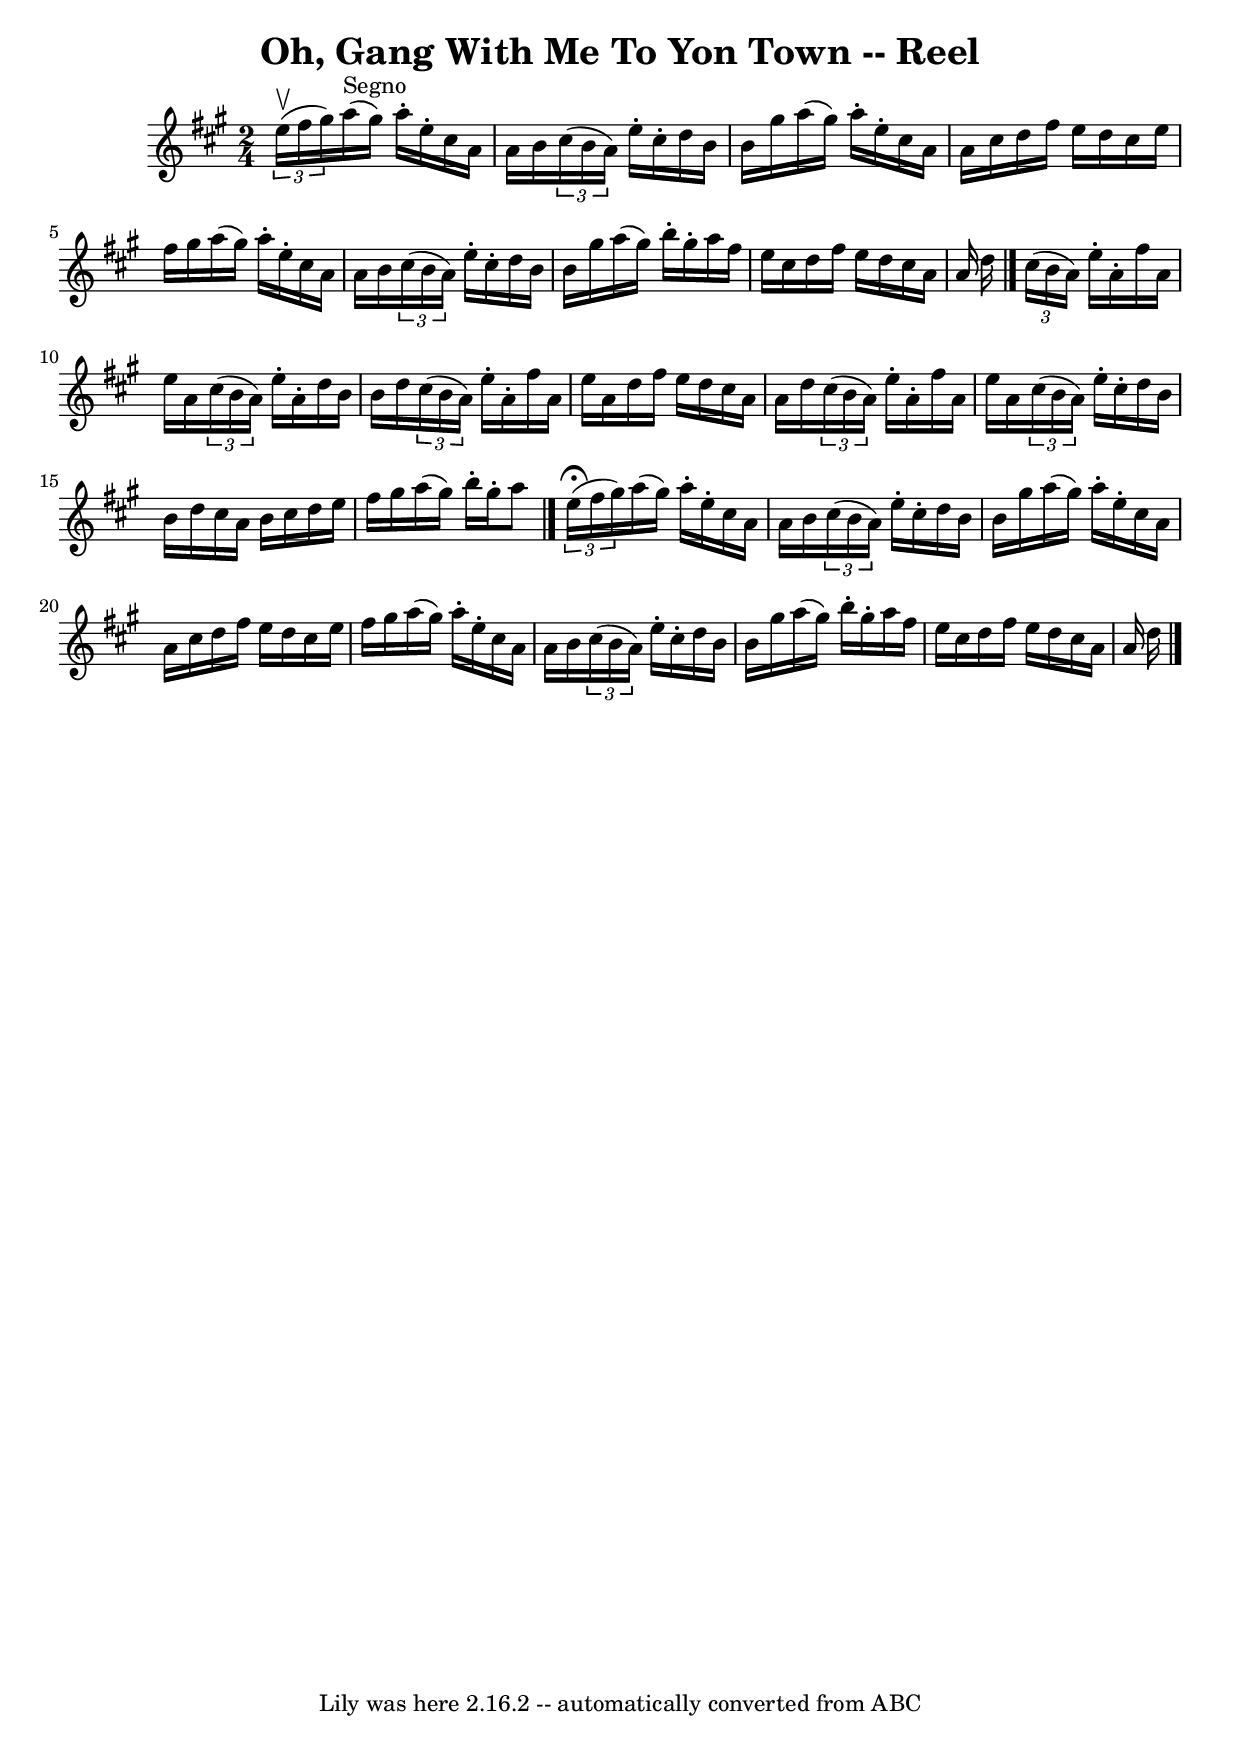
\version "2.16.2"
\include "Mammoth.ily"
\header {
  %% book = "Ryan's Mammoth Collection"
  crossRefNumber = "1"
  footnotes = ""
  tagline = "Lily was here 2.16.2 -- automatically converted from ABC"
  title = "Oh, Gang With Me To Yon Town -- Reel"

}
voicedefault =  {


  \time 2/4 
  \key a \major
  \times 2/3 { e''16^\upbow(fis''16 gis''16  
	       -) 
	     }   |
  a''16^"Segno"(gis''16) a''16 -. e''16 -. cis''16 
  a'16 a'16 b'16  |
  \times 2/3 { cis''16 (b'16 a'16) 

	     } e''16 -. cis''16 -. d''16 b'16 b'16 gis''16  |
  a''16 
  (gis''16) a''16 -. e''16 -. cis''16 a'16 a'16 cis''16  
  |
  d''16 fis''16 e''16 d''16 cis''16 e''16 fis''16    
  gis''16  |
  a''16 (gis''16) a''16 -. e''16 -. cis''16    
  a'16 a'16 b'16  |
  \times 2/3 { cis''16 (b'16 a'16) 
	     }  
  e''16 -. cis''16 -. d''16 b'16 b'16 gis''16  |
  a''16 (
  gis''16) b''16 -. gis''16 -. a''16 fis''16 e''16 cis''16  
  |
  d''16 fis''16 e''16 d''16 cis''16 a'16 a'16    
  d''16  \bar "|."     \times 2/3 { cis''16 (b'16 a'16) 
				  } e''16 -.   
  a'16 -. fis''16 a'16 e''16 a'16  |
  \times 2/3 { cis''16 (
	       b'16 a'16) 
	     } e''16 -. a'16 -. d''16 b'16 b'16 d''16  
  |
  \times 2/3 { cis''16 (b'16 a'16) 
	     } e''16 -. a'16 -.   
  fis''16 a'16 e''16 a'16  |
  d''16 fis''16 e''16 d''16 
  cis''16 a'16 a'16 d''16  |
  \times 2/3 { cis''16 (
	       b'16 a'16) 
	     } e''16 -. a'16 -. fis''16 a'16 e''16 a'16  
  |
  \times 2/3 { cis''16 (b'16 a'16) 
	     } e''16 -. cis''16 -. d''16 b'16 b'16 d''16  |
  cis''16 a'16 b'16    
  cis''16 d''16 e''16 fis''16 gis''16  |
  a''16 (gis''16  -) b''16 -. gis''16 -. a''8    \bar "|."     \times 2/3 { e''16 
							   ^\fermata(fis''16 gis''16) 
							  } |
  a''16 (gis''16) a''16 -. e''16 -. cis''16 a'16 a'16 b'16  |
  \times 2/3 {   
    cis''16 (b'16 a'16) 
  } e''16 -. cis''16 -. d''16 b'16 b'16  
  gis''16  |
  a''16 (gis''16) a''16 -. e''16 -. cis''16    
  a'16 a'16 cis''16  |
  d''16 fis''16 e''16 d''16    
  cis''16 e''16 fis''16 gis''16  |
  a''16 (gis''16)   
  a''16 -. e''16 -. cis''16 a'16 a'16 b'16  |
  \times 2/3 {  
    cis''16 (b'16 a'16) 
  } e''16 -. cis''16 -. d''16 b'16 b'16 
  gis''16  |
  a''16 (gis''16) b''16 -. gis''16 -. a''16    
  fis''16 e''16 cis''16  |
  d''16 fis''16 e''16 d''16    
  cis''16 a'16 a'16 d''16    \bar "|."   

}

\score{
  <<

    \context Staff="default"
    {
      \voicedefault 
      
    }

  >>
  \layout {
    
  }
  \midi {
  }

}
